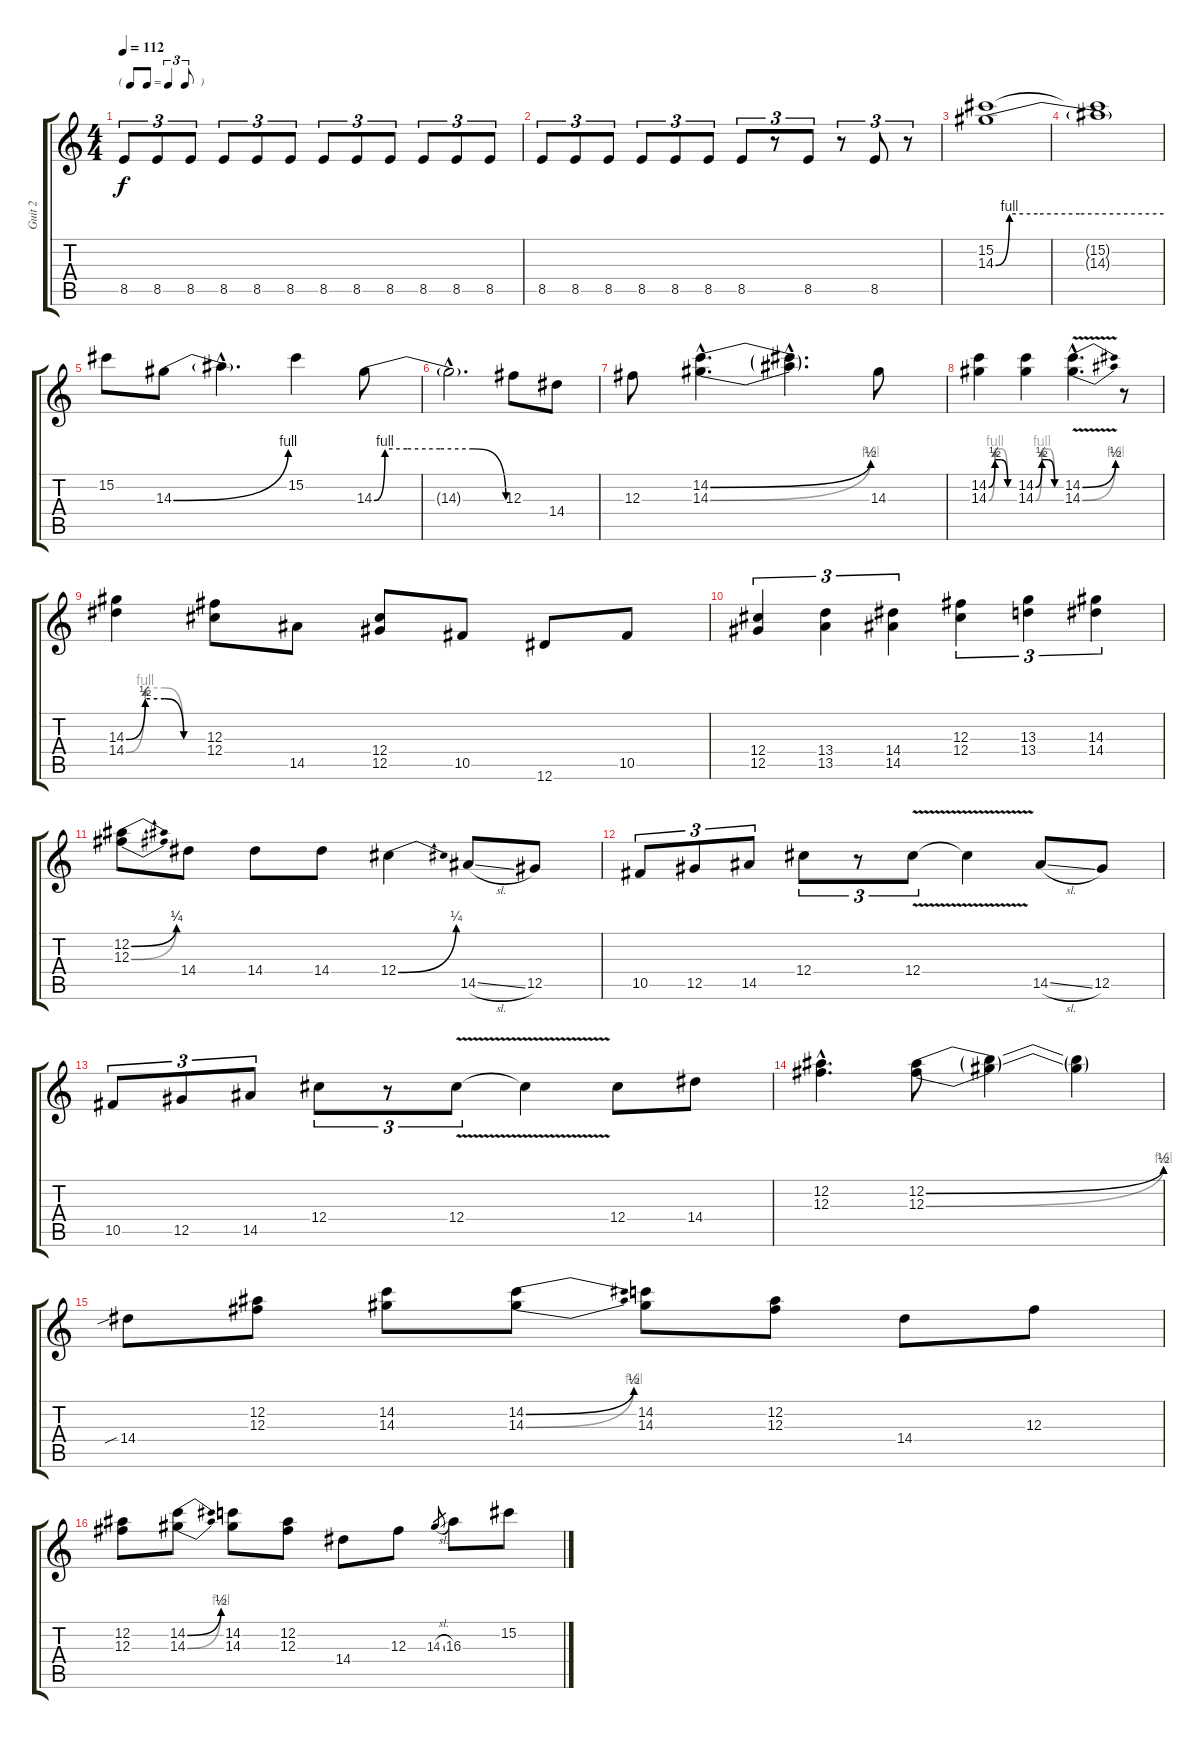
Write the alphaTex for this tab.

\track ("Guit 2" "Guit 2") {instrument distortionguitar}
\staff {score tabs}
\tuning (Eb4 Bb3 Gb3 Db3 Ab2 Eb2) {hide}
\ts (4 4)
\tf triplet8th
\tempo 112
\clef g2
\ks c
8.5.8{tu (3 2) dy f} 8.5.8{tu (3 2)} 8.5.8{tu (3 2)} 8.5.8{tu (3 2)} 8.5.8{tu (3 2)} 8.5.8{tu (3 2)} 8.5.8{tu (3 2)} 8.5.8{tu (3 2)} 8.5.8{tu (3 2)} 8.5.8{tu (3 2)} 8.5.8{tu (3 2)} 8.5.8{tu (3 2)} |
8.5.8{tu (3 2)} 8.5.8{tu (3 2)} 8.5.8{tu (3 2)} 8.5.8{tu (3 2)} 8.5.8{tu (3 2)} 8.5.8{tu (3 2)} 8.5.8{tu (3 2)} r.8{tu (3 2)} 8.5.8{tu (3 2)} r.8{tu (3 2)} 8.5.8{tu (3 2)} r.8{tu (3 2)} |
(15.2 14.3{be (custom 0 0 5 4 15 4 30 4 60 4)}).1 |
(15.2{t} 14.3{t}).1 |
15.2.8 14.3{be (bend 0 0 60 4)}.8 14.3{hac t}.4{d} 15.2.4 14.3{be (custom 0 0 5 4 15 4 30 4 45 4 60 0)}.8 |
14.3{hac t}.2{d} 12.3.8 14.4.8 |
12.3.8 (14.2{be (bend 0 0 60 2) hac} 14.3{be (bend 0 0 60 4) hac}).4{d} (14.2{hac t} 14.3{hac t}).4{d} 14.3.8 |
(14.2{be (custom 0 0 15 2 30 2 45 0 60 0)} 14.3{be (custom 0 0 15 4 30 4 45 0 60 0)}).4 (14.2{be (custom 0 0 15 2 30 2 45 0 60 0)} 14.3{be (custom 0 0 15 4 30 4 45 0 60 0)}).4 (14.2{be (bend 0 0 60 2) v hac} 14.3{be (bend 0 0 60 4) v hac}).4{d} r.8 |
(14.3{be (custom 0 0 15 2 30 2 45 0 60 0)} 14.4{be (custom 0 0 15 4 30 4 45 0 60 0)}).4 (12.3 12.4).8 14.5.8 (12.4 12.5).8 10.5.8 12.6.8 10.5.8 |
(12.4 12.5).4{tu (3 2)} (13.4 13.5).4{tu (3 2)} (14.4 14.5).4{tu (3 2)} (12.3 12.4).4{tu (3 2)} (13.3 13.4).4{tu (3 2)} (14.3 14.4).4{tu (3 2)} |
(12.2{be (bend 0 0 60 1)} 12.3{be (bend 0 0 60 1)}).8 14.4.8 14.4.8 14.4.8 12.4{be (bend 0 0 60 1)}.4 14.5{sl}.8 12.5.8 |
10.5.8{tu (3 2)} 12.5.8{tu (3 2)} 14.5.8{tu (3 2)} 12.4.8{tu (3 2)} r.8{tu (3 2)} 12.4{v}.8{tu (3 2)} 12.4{t}.4 14.5{sl}.8 12.5.8 |
10.5.8{tu (3 2)} 12.5.8{tu (3 2)} 14.5.8{tu (3 2)} 12.4.8{tu (3 2)} r.8{tu (3 2)} 12.4{v}.8{tu (3 2)} 12.4{t}.4 12.4.8 14.4.8 |
(12.2{hac} 12.3{hac}).4{d} (12.2{be (bend 0 0 60 2)} 12.3{be (bend 0 0 60 4)}).8 (12.2{t} 12.3{t}).4 (12.2{t} 12.3{t}).4 |
14.4{sib}.8 (12.2 12.3).8 (14.2 14.3).8 (14.2{be (bend 0 0 60 2)} 14.3{be (bend 0 0 60 4)}).8 (14.2 14.3).8 (12.2 12.3).8 14.4.8 12.3.8 |
(12.2 12.3).8 (14.2{be (bend 0 0 60 2)} 14.3{be (bend 0 0 60 4)}).8 (14.2 14.3).8 (12.2 12.3).8 14.4.8 12.3.8 14.3{sl}.8{gr} 16.3.8 15.2.8
